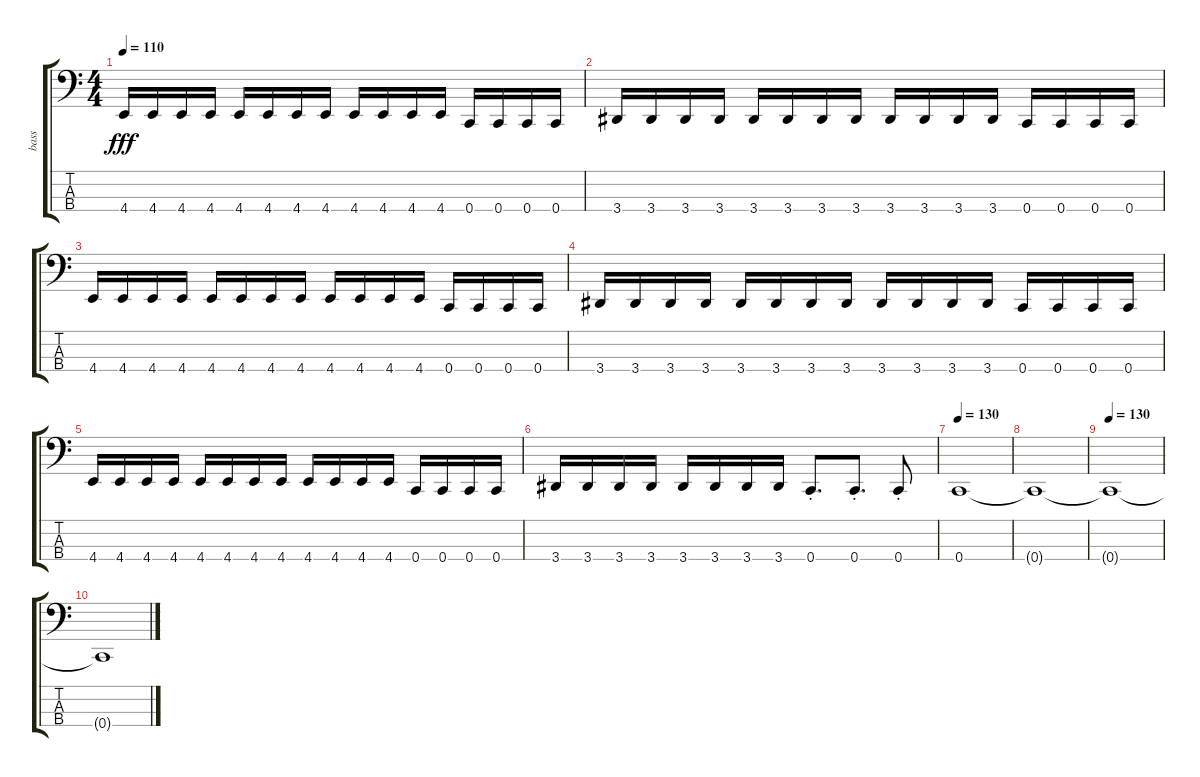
\track ("bass" "bass") {instrument electricbassfinger}
\staff {score tabs}
\tuning (F2 C2 G1 C1) {hide}
\ts (4 4)
\tempo 110
\clef f4
\ks c
4.4.16{dy fff} 4.4.16 4.4.16 4.4.16 4.4.16 4.4.16 4.4.16 4.4.16 4.4.16 4.4.16 4.4.16 4.4.16 0.4.16 0.4.16 0.4.16 0.4.16 |
3.4.16 3.4.16 3.4.16 3.4.16 3.4.16 3.4.16 3.4.16 3.4.16 3.4.16 3.4.16 3.4.16 3.4.16 0.4.16 0.4.16 0.4.16 0.4.16 |
4.4.16 4.4.16 4.4.16 4.4.16 4.4.16 4.4.16 4.4.16 4.4.16 4.4.16 4.4.16 4.4.16 4.4.16 0.4.16 0.4.16 0.4.16 0.4.16 |
3.4.16 3.4.16 3.4.16 3.4.16 3.4.16 3.4.16 3.4.16 3.4.16 3.4.16 3.4.16 3.4.16 3.4.16 0.4.16 0.4.16 0.4.16 0.4.16 |
4.4.16 4.4.16 4.4.16 4.4.16 4.4.16 4.4.16 4.4.16 4.4.16 4.4.16 4.4.16 4.4.16 4.4.16 0.4.16 0.4.16 0.4.16 0.4.16 |
3.4.16 3.4.16 3.4.16 3.4.16 3.4.16 3.4.16 3.4.16 3.4.16 0.4{st}.8{d} 0.4{st}.8{d} 0.4{st}.8 |
\tempo 130
0.4.1 |
0.4{t}.1 |
\tempo 130
0.4{t}.1 |
0.4{t}.1
